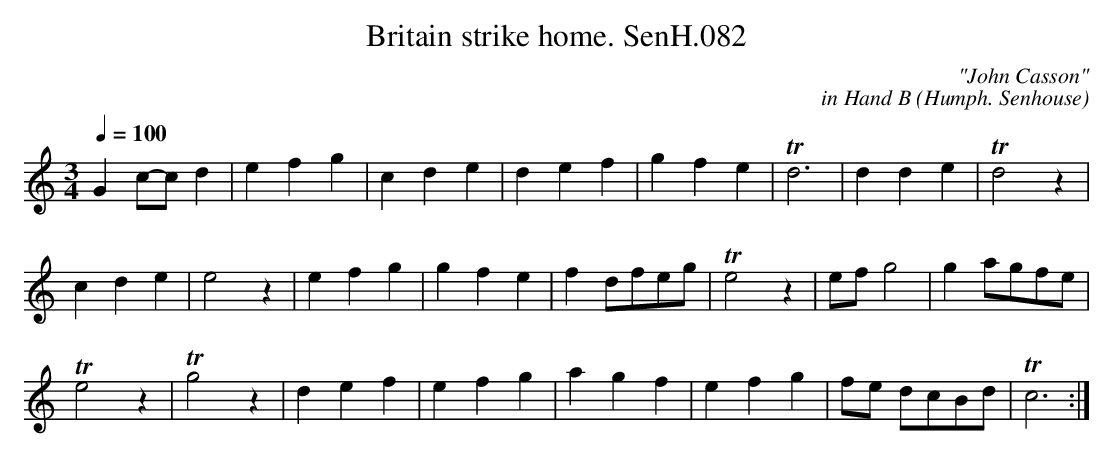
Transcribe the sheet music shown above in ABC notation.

X:1
T:Britain strike home. SenH.082
C:"John Casson"
C:in Hand B (Humph. Senhouse)
Q:1/4=100
M:3/4
L:1/4
K:C
Gc/-c/d | efg | cde | def | gfe | Td3 | dde | Td2z |
cde | e2z | efg | gfe | fd/f/e/g/ | Te2z | e/f/g2 | g a/g/f/e/ |
Te2z | Tg2z | def | efg | agf | efg | f/e/ d/c/B/d/ | Tc3 :|
